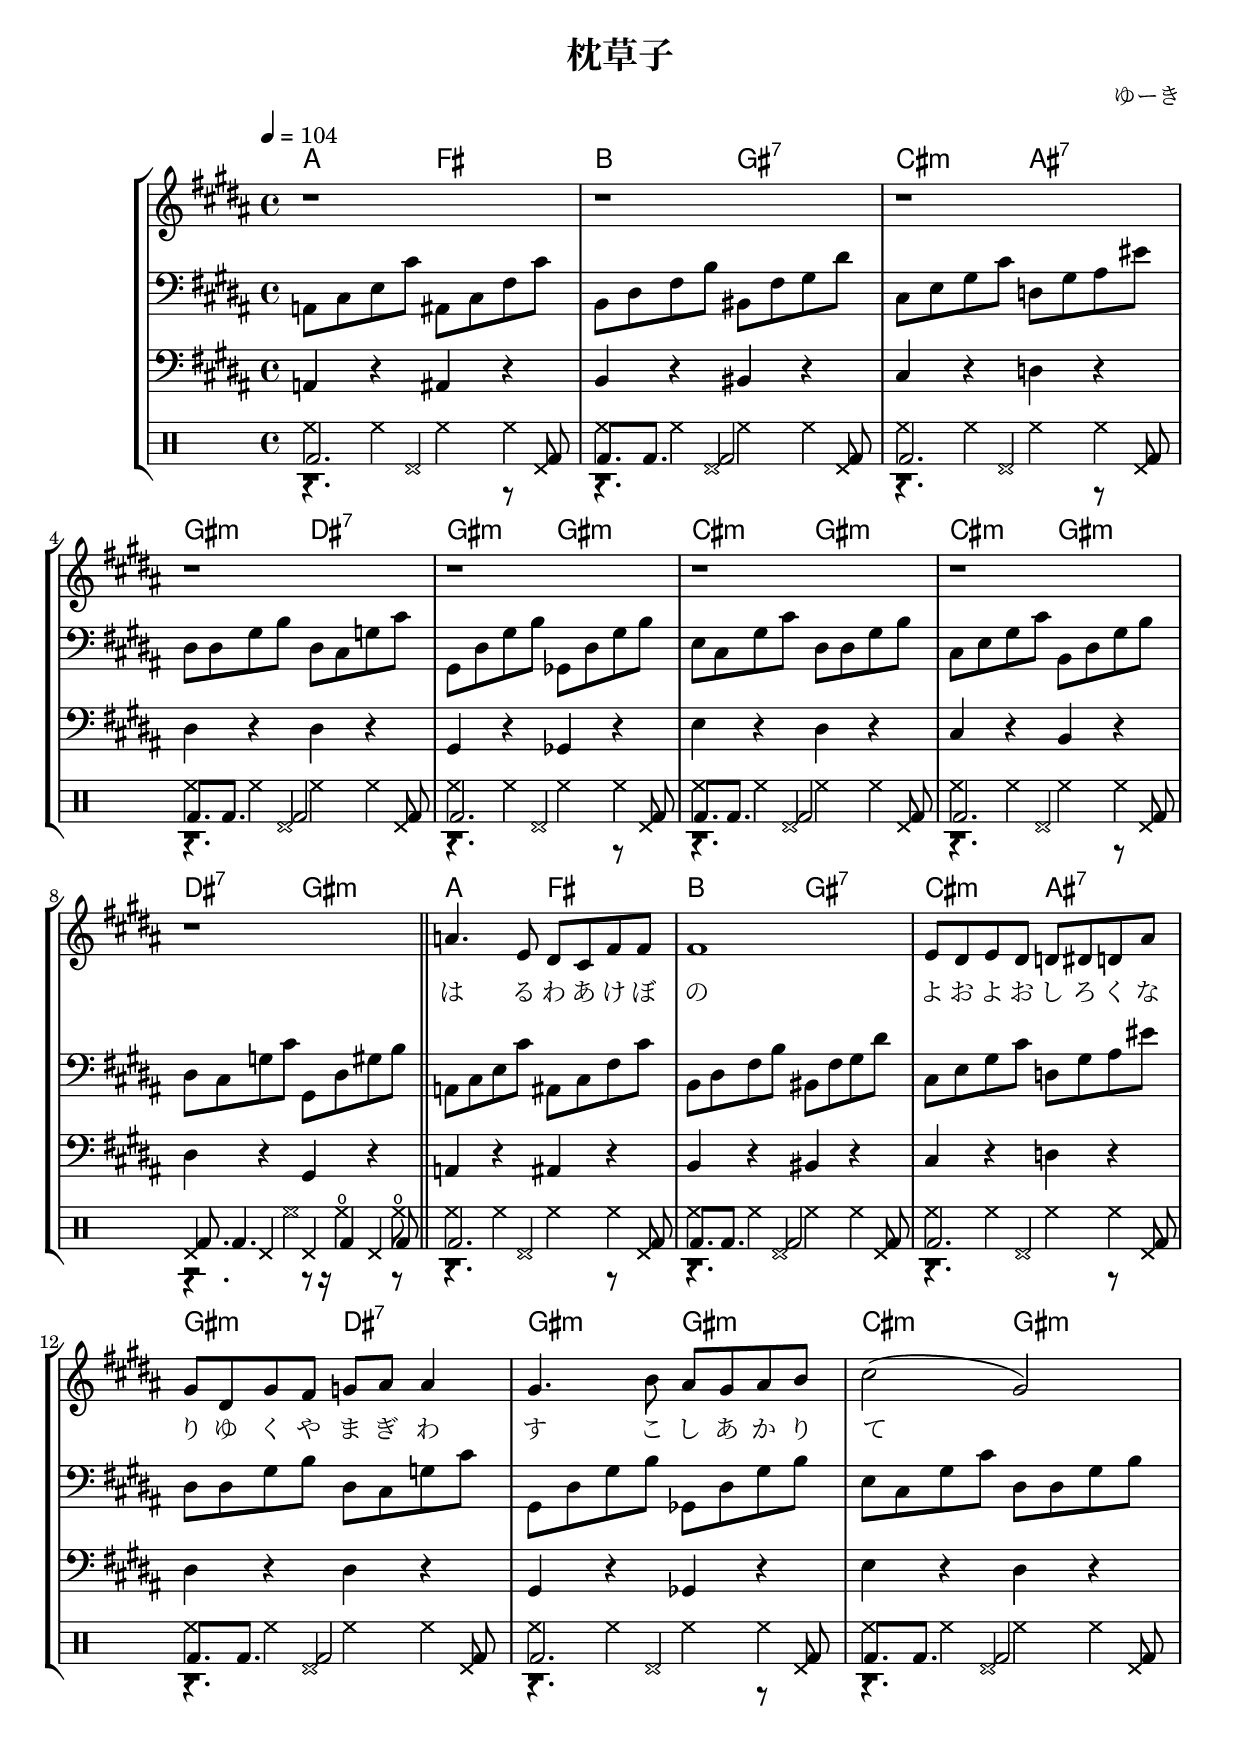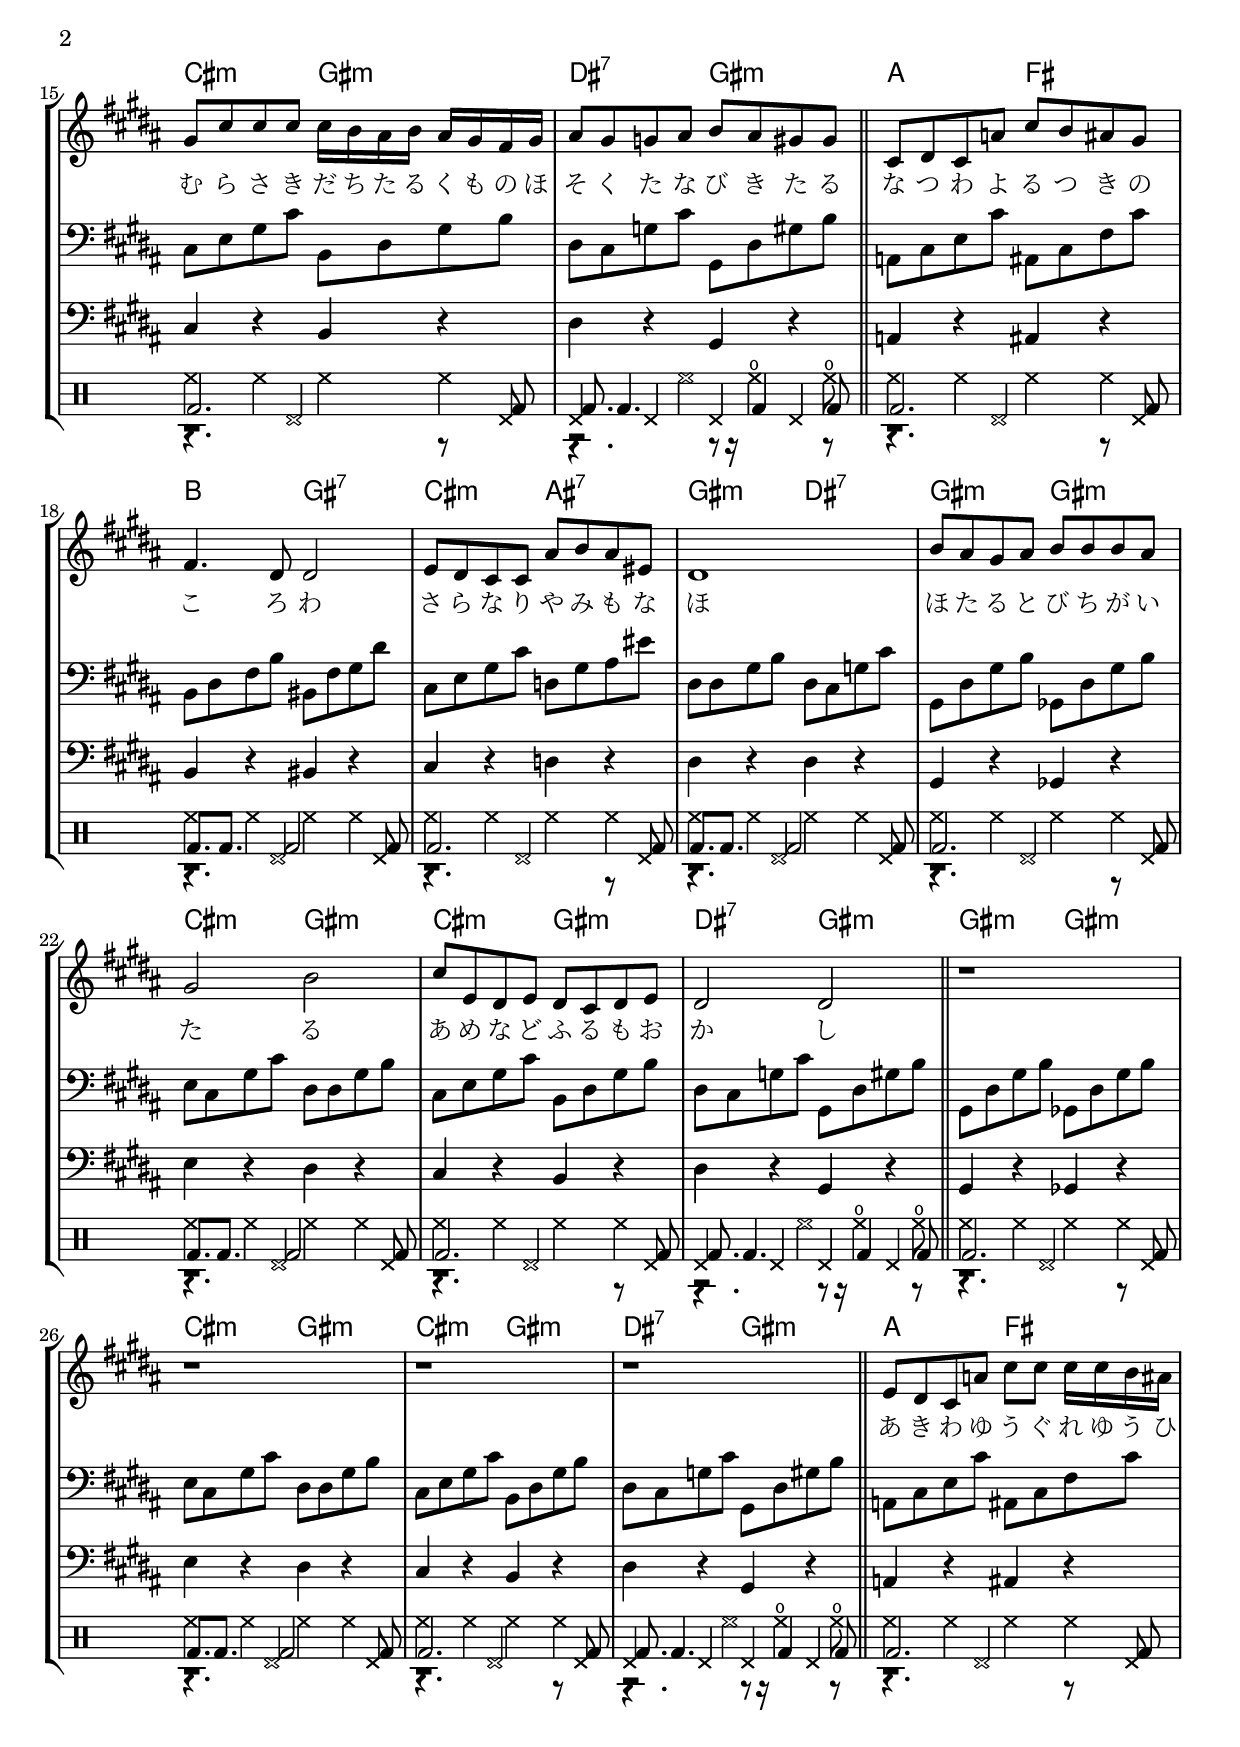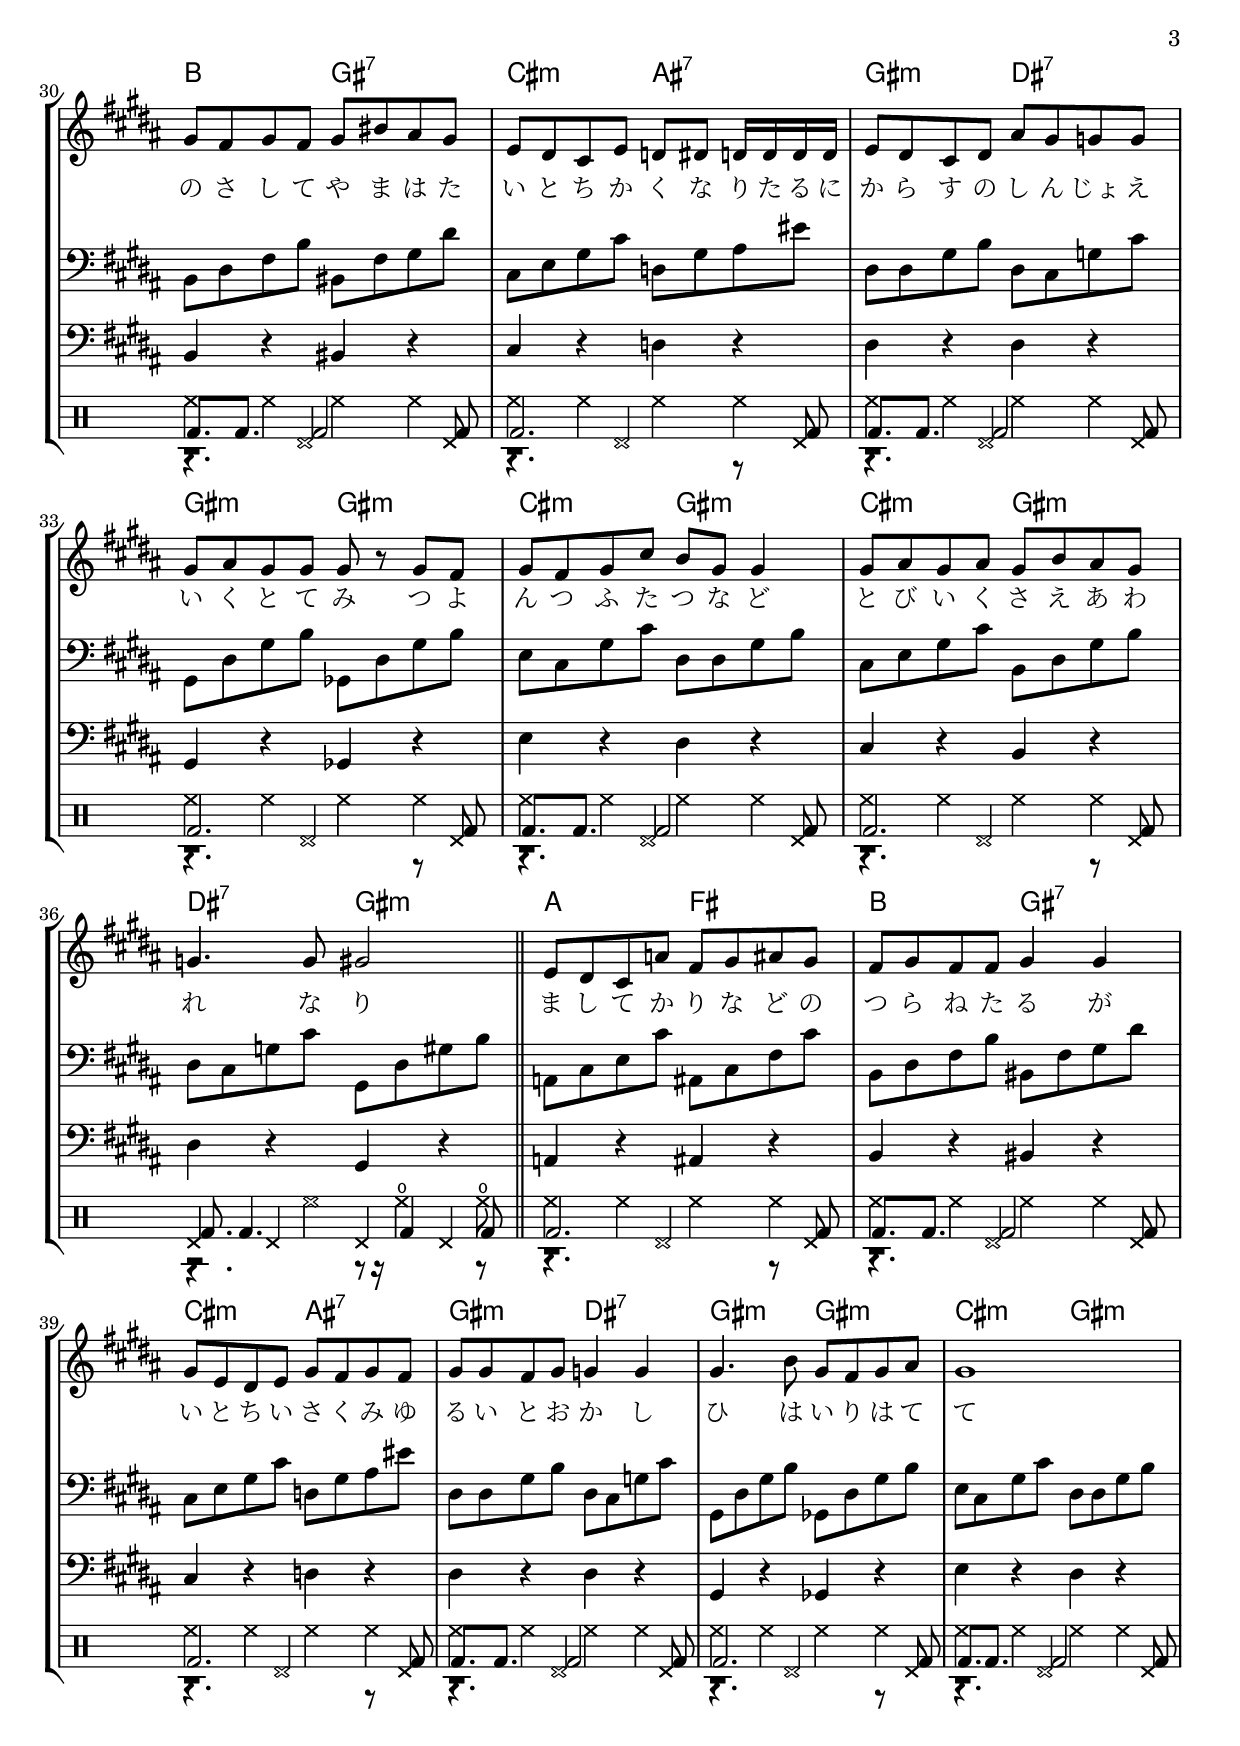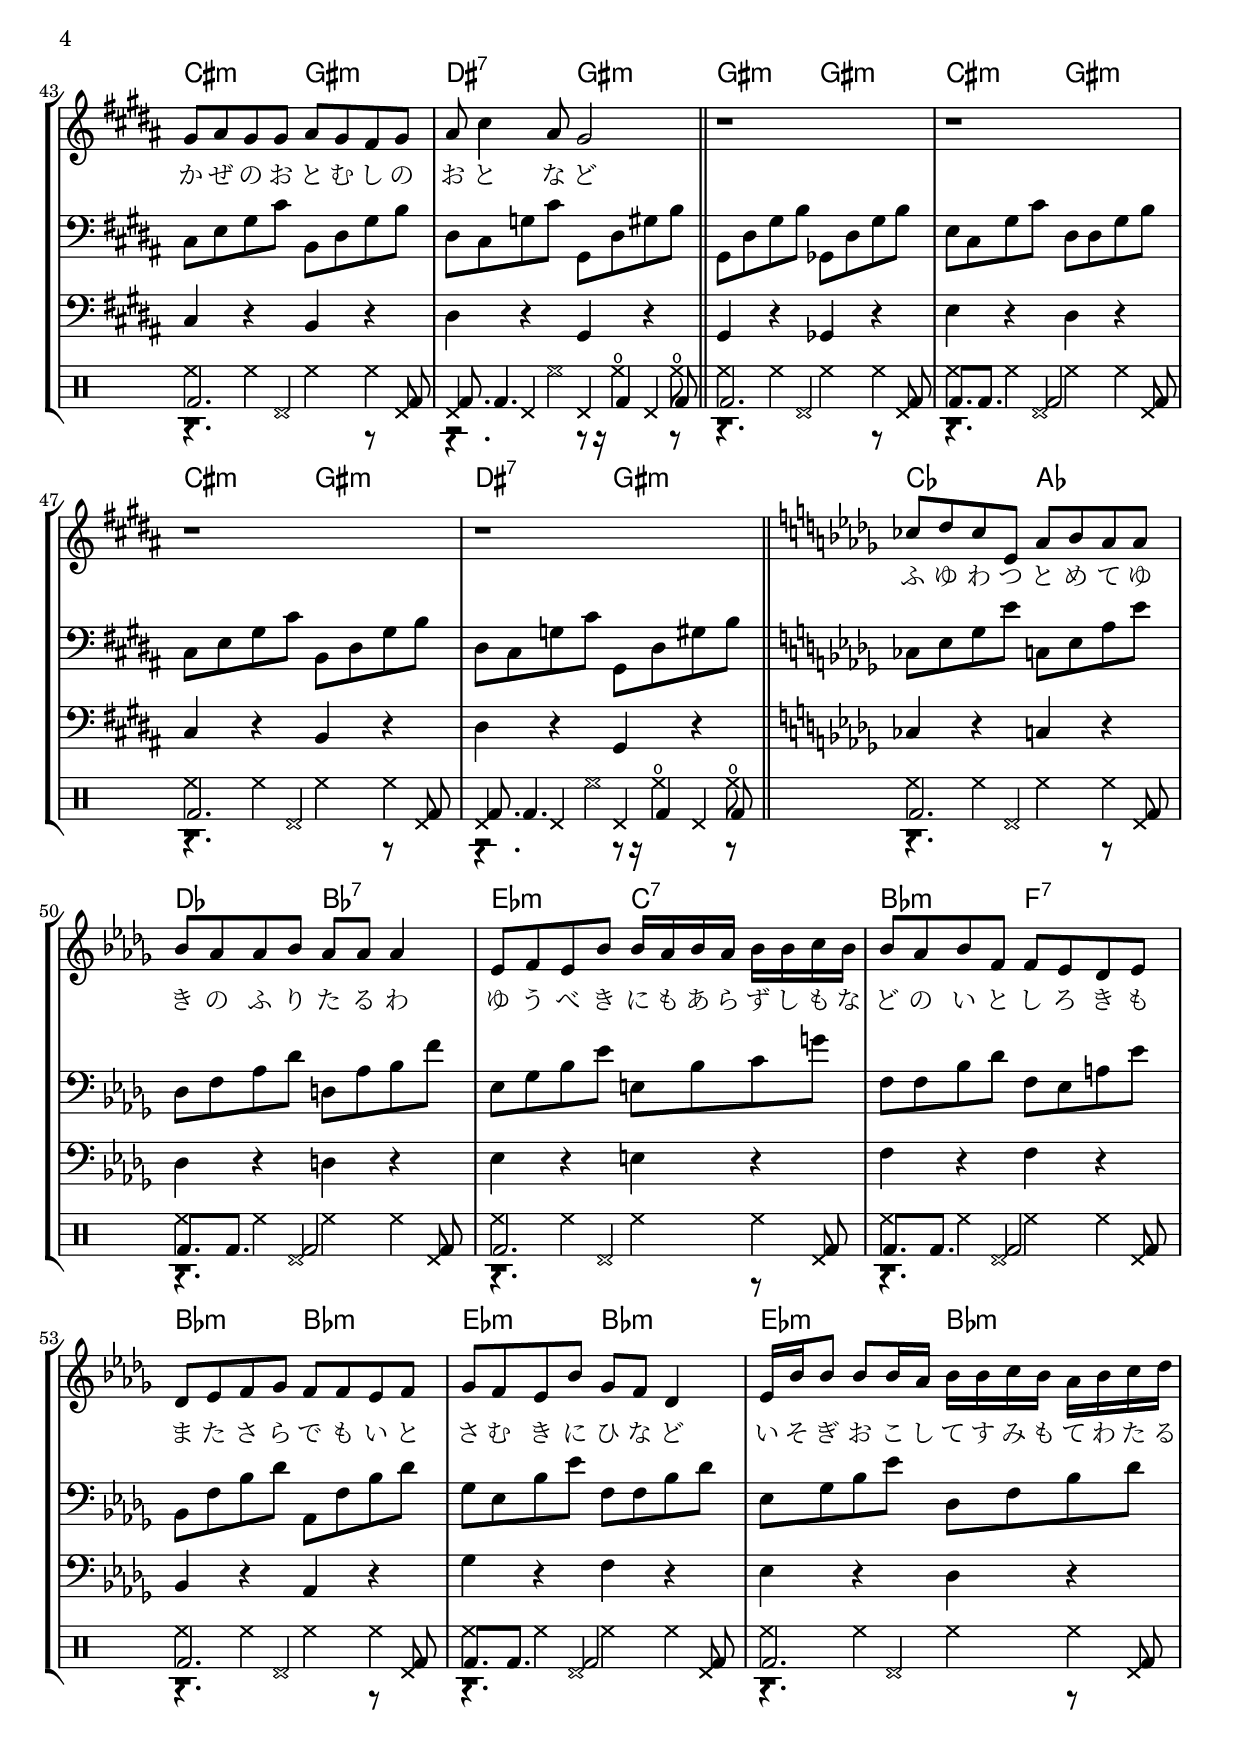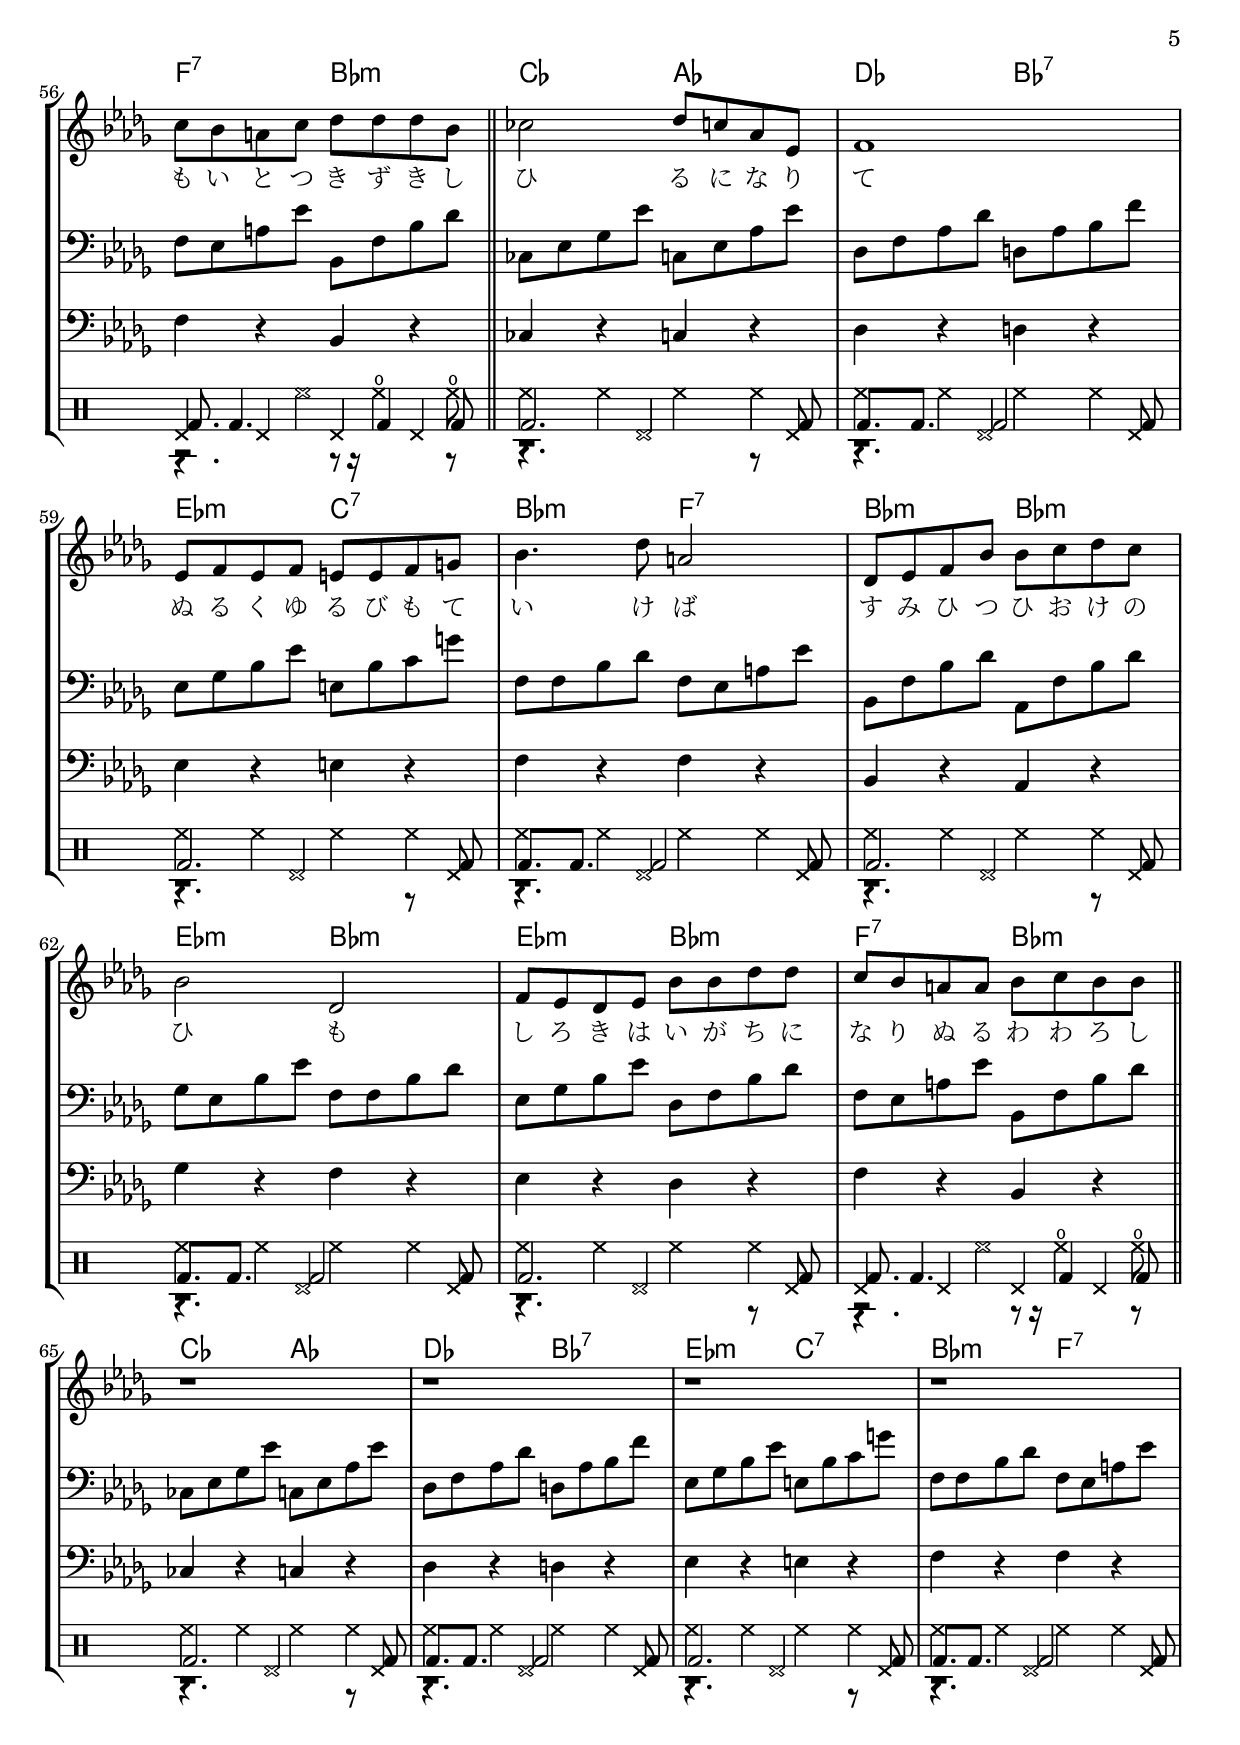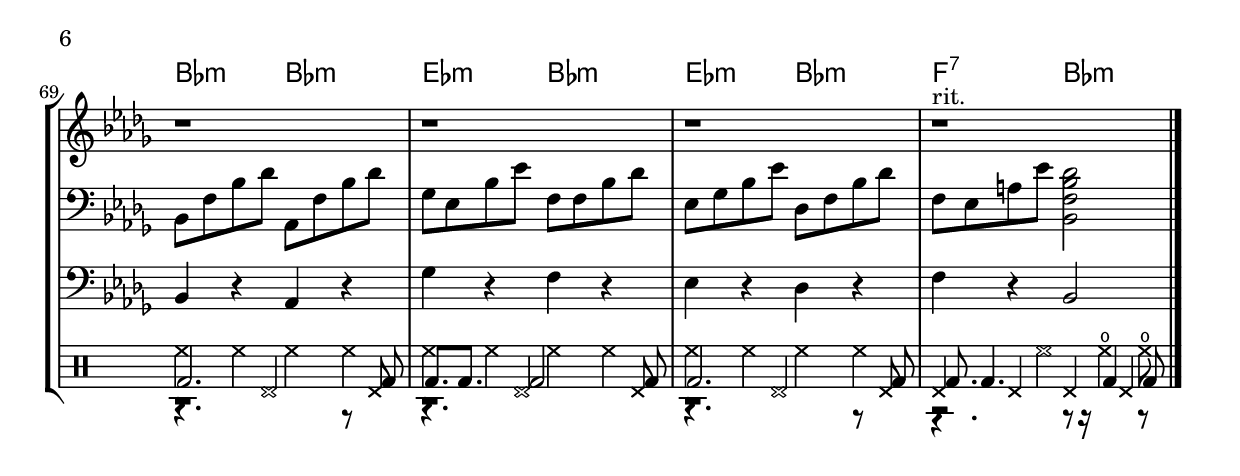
\version "2.12.1"

\header {
	title = \markup {枕草子}
	composer = \markup \center-column {ゆーき}
}

harmony = \chordmode {
	a2 fis b gis:7 cis:m ais:7 gis:m dis:7 gis:m gis:m cis:m gis:m cis:m gis:m dis:7 gis:m 

	a fis b gis:7 cis:m ais:7 gis:m dis:7 gis:m gis:m cis:m gis:m cis:m gis:m dis:7 gis:m 

	a fis b gis:7 cis:m ais:7 gis:m dis:7 gis:m gis:m cis:m gis:m cis:m gis:m dis:7 gis:m 

	gis:m gis:m cis:m gis:m cis:m gis:m dis:7 gis:m 

	a fis b gis:7 cis:m ais:7 gis:m dis:7 gis:m gis:m cis:m gis:m cis:m gis:m dis:7 gis:m 

	a fis b gis:7 cis:m ais:7 gis:m dis:7 gis:m gis:m cis:m gis:m cis:m gis:m dis:7 gis:m 

	gis:m gis:m cis:m gis:m cis:m gis:m dis:7 gis:m 

	ces as des bes:7 es:m c:7 bes:m f:7 bes:m bes:m es:m bes:m es:m bes:m f:7 bes:m 

	ces as des bes:7 es:m c:7 bes:m f:7 bes:m bes:m es:m bes:m es:m bes:m f:7 bes:m 

	ces as des bes:7 es:m c:7 bes:m f:7 bes:m bes:m es:m bes:m es:m bes:m f:7 bes:m 
}

melody = {
	\key b \major
	\tempo 4 = 104
	r1 | r1 | r1 | r1 | r1 | r1 | r1 | r1   
	\set Staff.midiInstrument = #"fss0.35"
	 a'4.  e'8  dis'8  cis'8  fis'8  fis'8 
	fis'1 
	e'8  dis'8  e'8  dis'8  d'8  dis'8  d'8  ais'8 
	gis'8  dis'8  gis'8  fis'8  g'8  ais'8  ais'4 
	gis'4.  b'8  ais'8  gis'8  ais'8  b'8 
	cis''2  (gis'2) 
	gis'8  cis''8  cis''8  cis''8  cis''16  b'16  ais'16  b'16  ais'16  gis'16  fis'16  gis'16 
	ais'8  gis'8  g'8  ais'8  b'8  ais'8  gis'8  gis'8
	\set Staff.midiInstrument = #"fss0.35"
	 cis'8  dis'8  cis'8  a'8  cis''8  b'8  ais'8  gis'8 
	fis'4.  dis'8  dis'2 
	e'8  dis'8  cis'8  cis'8  ais'8  b'8  ais'8  eis'8 
	dis'1 
	b'8  ais'8  gis'8  ais'8  b'8  b'8  b'8  ais'8 
	gis'2  b'2 
	cis''8  e'8  dis'8  e'8  dis'8  cis'8  dis'8  e'8 
	dis'2  dis'2
	r1 | r1 | r1 | r1   
	\set Staff.midiInstrument = #"mmi0.42"
	 e'8  dis'8  cis'8  a'8  cis''8  cis''8  cis''16  cis''16  b'16  ais'16 
	gis'8  fis'8  gis'8  fis'8  gis'8  bis'8  ais'8  gis'8 
	e'8  dis'8  cis'8  e'8  d'8  dis'8  d'16  d'16  d'16  d'16 
	e'8  dis'8  cis'8  dis'8  ais'8  gis'8  g'8  g'8 
	gis'8  ais'8  gis'8  gis'8  gis'8  r8  gis'8  fis'8 
	gis'8  fis'8  gis'8  cis''8  b'8  gis'8  gis'4 
	gis'8  ais'8  gis'8  ais'8  gis'8  b'8  ais'8  gis'8 
	g'4.  g'8  gis'2
	\set Staff.midiInstrument = #"mmi0.42"
	 e'8  dis'8  cis'8  a'8  fis'8  gis'8  ais'8  gis'8 
	fis'8  gis'8  fis'8  fis'8  gis'4  gis'4 
	gis'8  e'8  dis'8  e'8  gis'8  fis'8  gis'8  fis'8 
	gis'8  gis'8  fis'8  gis'8  g'4  g'4 
	gis'4.  b'8  gis'8  fis'8  gis'8  ais'8 
	gis'1 
	gis'8  ais'8  gis'8  gis'8  ais'8  gis'8  fis'8  gis'8 
	ais'8  cis''4  ais'8  gis'2
	r1 | r1 | r1 | r1   
	\set Staff.midiInstrument = #"mmi0.42"
		\key des \major
 ces''8  des''8  ces''8  es'8  as'8  bes'8  as'8  as'8 
	bes'8  as'8  as'8  bes'8  as'8  as'8  as'4 
	es'8  f'8  es'8  bes'8  bes'16  as'16  bes'16  as'16  bes'16  bes'16  c''16  bes'16 
	bes'8  as'8  bes'8  f'8  f'8  es'8  des'8  es'8 
	des'8  es'8  f'8  ges'8  f'8  f'8  es'8  f'8 
	ges'8  f'8  es'8  bes'8  ges'8  f'8  des'4 
	es'16  bes'16  bes'8  bes'8  bes'16  as'16  bes'16  bes'16  c''16  bes'16  as'16  bes'16  c''16  des''16 
	c''8  bes'8  a'8  c''8  des''8  des''8  des''8  bes'8
	\set Staff.midiInstrument = #"mmi0.42"
	 ces''2  des''8  c''8  as'8  es'8 
	f'1 
	es'8  f'8  es'8  f'8  e'8  e'8  f'8  g'8 
	bes'4.  des''8  a'2 
	des'8  es'8  f'8  bes'8  bes'8  c''8  des''8  c''8 
	bes'2  des'2 
	f'8  es'8  des'8  es'8  bes'8  bes'8  des''8  des''8 
	c''8  bes'8  a'8  a'8  bes'8  c''8  bes'8  bes'8
	r1 | r1 | r1 | r1 | r1 | r1 | r1 | r1^"rit." \bar "|."
}

words = \lyricmode {
	
	は  る  わ  あ  け  ぼ  の  よ  お  よ  お  し  ろ  く  な  り  ゆ  く  や  ま  ぎ  わ  す  こ  し  あ  か  り  て  む  ら  さ  き  だ  ち  た  る  く  も  の  ほ  そ  く  た  な  び  き  た  る  
	な  つ  わ  よ  る  つ  き  の  こ  ろ  わ  さ  ら  な  り  や  み  も  な  ほ  ほ  た  る  と  び  ち  が  い  た  る  あ  め  な  ど  ふ  る  も  お  か  し  
	
	あ  き  わ  ゆ  う  ぐ  れ  ゆ  う  ひ  の  さ  し  て  や  ま  は  た  い  と  ち  か  く  な  り  た  る  に  か  ら  す  の  し  ん  じょ  え  い  く  と  て  み  つ  よ  ん  つ  ふ  た  つ  な  ど  と  び  い  く  さ  え  あ  わ  れ  な  り  
	ま  し  て  か  り  な  ど  の  つ  ら  ね  た  る  が  い  と  ち  い  さ  く  み  ゆ  る  い  と  お  か  し  ひ  は  い  り  は  て  て  か  ぜ  の  お  と  む  し  の  お  と  な  ど  
	
	ふ  ゆ  わ  つ  と  め  て  ゆ  き  の  ふ  り  た  る  わ  ゆ  う  べ  き  に  も  あ  ら  ず  し  も  な  ど  の  い  と  し  ろ  き  も  ま  た  さ  ら  で  も  い  と  さ  む  き  に  ひ  な  ど  い  そ  ぎ  お  こ  し  て  す  み  も  て  わ  た  る  も  い  と  つ  き  ず  き  し  
	ひ  る  に  な  り  て  ぬ  る  く  ゆ  る  び  も  て  い  け  ば  す  み  ひ  つ  ひ  お  け  の  ひ  も  し  ろ  き  は  い  が  ち  に  な  り  ぬ  る  わ  わ  ろ  し  
	
}

tempochange = {
	\tempo 4 = 104
	r1 | r1 | r1 | r1 | r1 | r1 | r1 | r1 \bar "||"
	\tempo 4 = 104
	r1 | r1 | r1 | r1 | r1 | r1 | r1 | r1 \bar "||"
	\tempo 4 = 104
	r1 | r1 | r1 | r1 | r1 | r1 | r1 | r1 \bar "||"
	\tempo 4 = 104
	r1 | r1 | r1 | r1 \bar "||"
	\tempo 4 = 104
	r1 | r1 | r1 | r1 | r1 | r1 | r1 | r1 \bar "||"
	\tempo 4 = 104
	r1 | r1 | r1 | r1 | r1 | r1 | r1 | r1 \bar "||"
	\tempo 4 = 104
	r1 | r1 | r1 | r1 \bar "||"
	\tempo 4 = 104
	r1 | r1 | r1 | r1 | r1 | r1 | r1 | r1 \bar "||"
	\tempo 4 = 104
	r1 | r1 | r1 | r1 | r1 | r1 | r1 | r1 \bar "||"
	\tempo 4 = 104
	r1 | r1 | r1 | r1 | r1 | r1 | r1 | \tempo 4 = 78 r2 \tempo 4 = 69 r2 \bar "|."
}

mainacc = {
	\clef bass
	\set Staff.midiInstrument = #"Acoustic grand"
	\key b \major
	\tempo 4 = 104
	a,8 cis8 e8 cis'8
	ais,8 cis8 fis8 cis'8
	b,8 dis8 fis8 b8
	bis,8 fis8 gis8 dis'8
	cis8 e8 gis8 cis'8
	d8 gis8 ais8 eis'8
	dis8 dis8 gis8 b8
	dis8 cis8 g8 cis'8
	gis,8 dis8 gis8 b8
	ges,8 dis8 gis8 b8
	e8 cis8 gis8 cis'8
	dis8 dis8 gis8 b8
	cis8 e8 gis8 cis'8
	b,8 dis8 gis8 b8
	dis8 cis8 g8 cis'8
	gis,8 dis8 gis8 b8
	\bar "||"

	\set Staff.midiInstrument = #"Acoustic grand"
	a,8 cis8 e8 cis'8
	ais,8 cis8 fis8 cis'8
	b,8 dis8 fis8 b8
	bis,8 fis8 gis8 dis'8
	cis8 e8 gis8 cis'8
	d8 gis8 ais8 eis'8
	dis8 dis8 gis8 b8
	dis8 cis8 g8 cis'8
	gis,8 dis8 gis8 b8
	ges,8 dis8 gis8 b8
	e8 cis8 gis8 cis'8
	dis8 dis8 gis8 b8
	cis8 e8 gis8 cis'8
	b,8 dis8 gis8 b8
	dis8 cis8 g8 cis'8
	gis,8 dis8 gis8 b8
	\bar "||"

	\set Staff.midiInstrument = #"Acoustic grand"
	a,8 cis8 e8 cis'8
	ais,8 cis8 fis8 cis'8
	b,8 dis8 fis8 b8
	bis,8 fis8 gis8 dis'8
	cis8 e8 gis8 cis'8
	d8 gis8 ais8 eis'8
	dis8 dis8 gis8 b8
	dis8 cis8 g8 cis'8
	gis,8 dis8 gis8 b8
	ges,8 dis8 gis8 b8
	e8 cis8 gis8 cis'8
	dis8 dis8 gis8 b8
	cis8 e8 gis8 cis'8
	b,8 dis8 gis8 b8
	dis8 cis8 g8 cis'8
	gis,8 dis8 gis8 b8
	\bar "||"

	\set Staff.midiInstrument = #"Acoustic grand"
	gis,8 dis8 gis8 b8
	ges,8 dis8 gis8 b8
	e8 cis8 gis8 cis'8
	dis8 dis8 gis8 b8
	cis8 e8 gis8 cis'8
	b,8 dis8 gis8 b8
	dis8 cis8 g8 cis'8
	gis,8 dis8 gis8 b8
	\bar "||"

	\set Staff.midiInstrument = #"Acoustic grand"
	a,8 cis8 e8 cis'8
	ais,8 cis8 fis8 cis'8
	b,8 dis8 fis8 b8
	bis,8 fis8 gis8 dis'8
	cis8 e8 gis8 cis'8
	d8 gis8 ais8 eis'8
	dis8 dis8 gis8 b8
	dis8 cis8 g8 cis'8
	gis,8 dis8 gis8 b8
	ges,8 dis8 gis8 b8
	e8 cis8 gis8 cis'8
	dis8 dis8 gis8 b8
	cis8 e8 gis8 cis'8
	b,8 dis8 gis8 b8
	dis8 cis8 g8 cis'8
	gis,8 dis8 gis8 b8
	\bar "||"

	\set Staff.midiInstrument = #"Acoustic grand"
	a,8 cis8 e8 cis'8
	ais,8 cis8 fis8 cis'8
	b,8 dis8 fis8 b8
	bis,8 fis8 gis8 dis'8
	cis8 e8 gis8 cis'8
	d8 gis8 ais8 eis'8
	dis8 dis8 gis8 b8
	dis8 cis8 g8 cis'8
	gis,8 dis8 gis8 b8
	ges,8 dis8 gis8 b8
	e8 cis8 gis8 cis'8
	dis8 dis8 gis8 b8
	cis8 e8 gis8 cis'8
	b,8 dis8 gis8 b8
	dis8 cis8 g8 cis'8
	gis,8 dis8 gis8 b8
	\bar "||"

	\set Staff.midiInstrument = #"Acoustic grand"
	gis,8 dis8 gis8 b8
	ges,8 dis8 gis8 b8
	e8 cis8 gis8 cis'8
	dis8 dis8 gis8 b8
	cis8 e8 gis8 cis'8
	b,8 dis8 gis8 b8
	dis8 cis8 g8 cis'8
	gis,8 dis8 gis8 b8
	\bar "||"

	\set Staff.midiInstrument = #"Acoustic grand"
	\key des \major
	ces8 es8 ges8 es'8
	c8 es8 as8 es'8
	des8 f8 as8 des'8
	d8 as8 bes8 f'8
	es8 ges8 bes8 es'8
	e8 bes8 c'8 g'8
	f8 f8 bes8 des'8
	f8 es8 a8 es'8
	bes,8 f8 bes8 des'8
	as,8 f8 bes8 des'8
	ges8 es8 bes8 es'8
	f8 f8 bes8 des'8
	es8 ges8 bes8 es'8
	des8 f8 bes8 des'8
	f8 es8 a8 es'8
	bes,8 f8 bes8 des'8
	\bar "||"

	\set Staff.midiInstrument = #"Acoustic grand"
	ces8 es8 ges8 es'8
	c8 es8 as8 es'8
	des8 f8 as8 des'8
	d8 as8 bes8 f'8
	es8 ges8 bes8 es'8
	e8 bes8 c'8 g'8
	f8 f8 bes8 des'8
	f8 es8 a8 es'8
	bes,8 f8 bes8 des'8
	as,8 f8 bes8 des'8
	ges8 es8 bes8 es'8
	f8 f8 bes8 des'8
	es8 ges8 bes8 es'8
	des8 f8 bes8 des'8
	f8 es8 a8 es'8
	bes,8 f8 bes8 des'8
	\bar "||"

	\set Staff.midiInstrument = #"Acoustic grand"
	ces8 es8 ges8 es'8
	c8 es8 as8 es'8
	des8 f8 as8 des'8
	d8 as8 bes8 f'8
	es8 ges8 bes8 es'8
	e8 bes8 c'8 g'8
	f8 f8 bes8 des'8
	f8 es8 a8 es'8
	bes,8 f8 bes8 des'8
	as,8 f8 bes8 des'8
	ges8 es8 bes8 es'8
	f8 f8 bes8 des'8
	es8 ges8 bes8 es'8
	des8 f8 bes8 des'8
	f8 es8 a8 es'8
	<bes, f bes des'>2
	\bar "|."
}

subacc = {
	\clef bass
	\set Staff.midiInstrument = #"Cello"
	\key b \major
	\tempo 4 = 104
	a,4 r4
	ais,4 r4
	b,4 r4
	bis,4 r4
	cis4 r4
	d4 r4
	dis4 r4
	dis4 r4
	gis,4 r4
	ges,4 r4
	e4 r4
	dis4 r4
	cis4 r4
	b,4 r4
	dis4 r4
	gis,4 r4
	\bar "||"

	\set Staff.midiInstrument = #"Cello"
	a,4 r4
	ais,4 r4
	b,4 r4
	bis,4 r4
	cis4 r4
	d4 r4
	dis4 r4
	dis4 r4
	gis,4 r4
	ges,4 r4
	e4 r4
	dis4 r4
	cis4 r4
	b,4 r4
	dis4 r4
	gis,4 r4
	\bar "||"

	\set Staff.midiInstrument = #"Cello"
	a,4 r4
	ais,4 r4
	b,4 r4
	bis,4 r4
	cis4 r4
	d4 r4
	dis4 r4
	dis4 r4
	gis,4 r4
	ges,4 r4
	e4 r4
	dis4 r4
	cis4 r4
	b,4 r4
	dis4 r4
	gis,4 r4
	\bar "||"

	\set Staff.midiInstrument = #"Cello"
	gis,4 r4
	ges,4 r4
	e4 r4
	dis4 r4
	cis4 r4
	b,4 r4
	dis4 r4
	gis,4 r4
	\bar "||"

	\set Staff.midiInstrument = #"Cello"
	a,4 r4
	ais,4 r4
	b,4 r4
	bis,4 r4
	cis4 r4
	d4 r4
	dis4 r4
	dis4 r4
	gis,4 r4
	ges,4 r4
	e4 r4
	dis4 r4
	cis4 r4
	b,4 r4
	dis4 r4
	gis,4 r4
	\bar "||"

	\set Staff.midiInstrument = #"Cello"
	a,4 r4
	ais,4 r4
	b,4 r4
	bis,4 r4
	cis4 r4
	d4 r4
	dis4 r4
	dis4 r4
	gis,4 r4
	ges,4 r4
	e4 r4
	dis4 r4
	cis4 r4
	b,4 r4
	dis4 r4
	gis,4 r4
	\bar "||"

	\set Staff.midiInstrument = #"Cello"
	gis,4 r4
	ges,4 r4
	e4 r4
	dis4 r4
	cis4 r4
	b,4 r4
	dis4 r4
	gis,4 r4
	\bar "||"

	\set Staff.midiInstrument = #"Cello"
	\key des \major
	ces4 r4
	c4 r4
	des4 r4
	d4 r4
	es4 r4
	e4 r4
	f4 r4
	f4 r4
	bes,4 r4
	as,4 r4
	ges4 r4
	f4 r4
	es4 r4
	des4 r4
	f4 r4
	bes,4 r4
	\bar "||"

	\set Staff.midiInstrument = #"Cello"
	ces4 r4
	c4 r4
	des4 r4
	d4 r4
	es4 r4
	e4 r4
	f4 r4
	f4 r4
	bes,4 r4
	as,4 r4
	ges4 r4
	f4 r4
	es4 r4
	des4 r4
	f4 r4
	bes,4 r4
	\bar "||"

	\set Staff.midiInstrument = #"Cello"
	ces4 r4
	c4 r4
	des4 r4
	d4 r4
	es4 r4
	e4 r4
	f4 r4
	f4 r4
	bes,4 r4
	as,4 r4
	ges4 r4
	f4 r4
	es4 r4
	des4 r4
	f4 r4
	bes,2
	\bar "|."
}

percA = {
	\drummode {
	r1  |r1  |r1  |r1  |r1  |r1  |r1  |r2 r8 hho4 hho8  \bar "||"
	r1  |r1  |r1  |r1  |r1  |r1  |r1  |r2 r8 hho4 hho8  \bar "||"
	r1  |r1  |r1  |r1  |r1  |r1  |r1  |r2 r8 hho4 hho8  \bar "||"
	r1  |r1  |r1  |r2 r8 hho4 hho8  \bar "||"
	r1  |r1  |r1  |r1  |r1  |r1  |r1  |r2 r8 hho4 hho8  \bar "||"
	r1  |r1  |r1  |r1  |r1  |r1  |r1  |r2 r8 hho4 hho8  \bar "||"
	r1  |r1  |r1  |r2 r8 hho4 hho8  \bar "||"
	r1  |r1  |r1  |r1  |r1  |r1  |r1  |r2 r8 hho4 hho8  \bar "||"
	r1  |r1  |r1  |r1  |r1  |r1  |r1  |r2 r8 hho4 hho8  \bar "||"
	r1  |r1  |r1  |r1  |r1  |r1  |r1  |r2 r8 hho4 hho8  \bar "|."
	}
}

percB = {
	\drummode {
	r4. hhp2 hhp8  |r4. hhp2 hhp8  |r4. hhp2 hhp8  |r4. hhp2 hhp8  |r4. hhp2 hhp8  |r4. hhp2 hhp8  |r4. hhp2 hhp8  |hhp4 hhp4 hhp4 hhp4  \bar "||"
	r4. hhp2 hhp8  |r4. hhp2 hhp8  |r4. hhp2 hhp8  |r4. hhp2 hhp8  |r4. hhp2 hhp8  |r4. hhp2 hhp8  |r4. hhp2 hhp8  |hhp4 hhp4 hhp4 hhp4  \bar "||"
	r4. hhp2 hhp8  |r4. hhp2 hhp8  |r4. hhp2 hhp8  |r4. hhp2 hhp8  |r4. hhp2 hhp8  |r4. hhp2 hhp8  |r4. hhp2 hhp8  |hhp4 hhp4 hhp4 hhp4  \bar "||"
	r4. hhp2 hhp8  |r4. hhp2 hhp8  |r4. hhp2 hhp8  |hhp4 hhp4 hhp4 hhp4  \bar "||"
	r4. hhp2 hhp8  |r4. hhp2 hhp8  |r4. hhp2 hhp8  |r4. hhp2 hhp8  |r4. hhp2 hhp8  |r4. hhp2 hhp8  |r4. hhp2 hhp8  |hhp4 hhp4 hhp4 hhp4  \bar "||"
	r4. hhp2 hhp8  |r4. hhp2 hhp8  |r4. hhp2 hhp8  |r4. hhp2 hhp8  |r4. hhp2 hhp8  |r4. hhp2 hhp8  |r4. hhp2 hhp8  |hhp4 hhp4 hhp4 hhp4  \bar "||"
	r4. hhp2 hhp8  |r4. hhp2 hhp8  |r4. hhp2 hhp8  |hhp4 hhp4 hhp4 hhp4  \bar "||"
	r4. hhp2 hhp8  |r4. hhp2 hhp8  |r4. hhp2 hhp8  |r4. hhp2 hhp8  |r4. hhp2 hhp8  |r4. hhp2 hhp8  |r4. hhp2 hhp8  |hhp4 hhp4 hhp4 hhp4  \bar "||"
	r4. hhp2 hhp8  |r4. hhp2 hhp8  |r4. hhp2 hhp8  |r4. hhp2 hhp8  |r4. hhp2 hhp8  |r4. hhp2 hhp8  |r4. hhp2 hhp8  |hhp4 hhp4 hhp4 hhp4  \bar "||"
	r4. hhp2 hhp8  |r4. hhp2 hhp8  |r4. hhp2 hhp8  |r4. hhp2 hhp8  |r4. hhp2 hhp8  |r4. hhp2 hhp8  |r4. hhp2 hhp8  |hhp4 hhp4 hhp4 hhp4  \bar "|."
	}
}

percC = {
	\drummode {
	hh4 hh4 hh4 hh4  |hh4 hh4 hh4 hh4  |hh4 hh4 hh4 hh4  |hh4 hh4 hh4 hh4  |hh4 hh4 hh4 hh4  |hh4 hh4 hh4 hh4  |hh4 hh4 hh4 hh4  |r4. hh2 r8  \bar "||"
	hh4 hh4 hh4 hh4  |hh4 hh4 hh4 hh4  |hh4 hh4 hh4 hh4  |hh4 hh4 hh4 hh4  |hh4 hh4 hh4 hh4  |hh4 hh4 hh4 hh4  |hh4 hh4 hh4 hh4  |r4. hh2 r8  \bar "||"
	hh4 hh4 hh4 hh4  |hh4 hh4 hh4 hh4  |hh4 hh4 hh4 hh4  |hh4 hh4 hh4 hh4  |hh4 hh4 hh4 hh4  |hh4 hh4 hh4 hh4  |hh4 hh4 hh4 hh4  |r4. hh2 r8  \bar "||"
	hh4 hh4 hh4 hh4  |hh4 hh4 hh4 hh4  |hh4 hh4 hh4 hh4  |r4. hh2 r8  \bar "||"
	hh4 hh4 hh4 hh4  |hh4 hh4 hh4 hh4  |hh4 hh4 hh4 hh4  |hh4 hh4 hh4 hh4  |hh4 hh4 hh4 hh4  |hh4 hh4 hh4 hh4  |hh4 hh4 hh4 hh4  |r4. hh2 r8  \bar "||"
	hh4 hh4 hh4 hh4  |hh4 hh4 hh4 hh4  |hh4 hh4 hh4 hh4  |hh4 hh4 hh4 hh4  |hh4 hh4 hh4 hh4  |hh4 hh4 hh4 hh4  |hh4 hh4 hh4 hh4  |r4. hh2 r8  \bar "||"
	hh4 hh4 hh4 hh4  |hh4 hh4 hh4 hh4  |hh4 hh4 hh4 hh4  |r4. hh2 r8  \bar "||"
	hh4 hh4 hh4 hh4  |hh4 hh4 hh4 hh4  |hh4 hh4 hh4 hh4  |hh4 hh4 hh4 hh4  |hh4 hh4 hh4 hh4  |hh4 hh4 hh4 hh4  |hh4 hh4 hh4 hh4  |r4. hh2 r8  \bar "||"
	hh4 hh4 hh4 hh4  |hh4 hh4 hh4 hh4  |hh4 hh4 hh4 hh4  |hh4 hh4 hh4 hh4  |hh4 hh4 hh4 hh4  |hh4 hh4 hh4 hh4  |hh4 hh4 hh4 hh4  |r4. hh2 r8  \bar "||"
	hh4 hh4 hh4 hh4  |hh4 hh4 hh4 hh4  |hh4 hh4 hh4 hh4  |hh4 hh4 hh4 hh4  |hh4 hh4 hh4 hh4  |hh4 hh4 hh4 hh4  |hh4 hh4 hh4 hh4  |r4. hh2 r8  \bar "|."
	}
}

percD = {
	\drummode {
	bd2. r8 bd8  |bd8. bd8. bd2 bd8  |bd2. r8 bd8  |bd8. bd8. bd2 bd8  |bd2. r8 bd8  |bd8. bd8. bd2 bd8  |bd2. r8 bd8  |bd8. bd4. r16 bd4 bd8  \bar "||"
	bd2. r8 bd8  |bd8. bd8. bd2 bd8  |bd2. r8 bd8  |bd8. bd8. bd2 bd8  |bd2. r8 bd8  |bd8. bd8. bd2 bd8  |bd2. r8 bd8  |bd8. bd4. r16 bd4 bd8  \bar "||"
	bd2. r8 bd8  |bd8. bd8. bd2 bd8  |bd2. r8 bd8  |bd8. bd8. bd2 bd8  |bd2. r8 bd8  |bd8. bd8. bd2 bd8  |bd2. r8 bd8  |bd8. bd4. r16 bd4 bd8  \bar "||"
	bd2. r8 bd8  |bd8. bd8. bd2 bd8  |bd2. r8 bd8  |bd8. bd4. r16 bd4 bd8  \bar "||"
	bd2. r8 bd8  |bd8. bd8. bd2 bd8  |bd2. r8 bd8  |bd8. bd8. bd2 bd8  |bd2. r8 bd8  |bd8. bd8. bd2 bd8  |bd2. r8 bd8  |bd8. bd4. r16 bd4 bd8  \bar "||"
	bd2. r8 bd8  |bd8. bd8. bd2 bd8  |bd2. r8 bd8  |bd8. bd8. bd2 bd8  |bd2. r8 bd8  |bd8. bd8. bd2 bd8  |bd2. r8 bd8  |bd8. bd4. r16 bd4 bd8  \bar "||"
	bd2. r8 bd8  |bd8. bd8. bd2 bd8  |bd2. r8 bd8  |bd8. bd4. r16 bd4 bd8  \bar "||"
	bd2. r8 bd8  |bd8. bd8. bd2 bd8  |bd2. r8 bd8  |bd8. bd8. bd2 bd8  |bd2. r8 bd8  |bd8. bd8. bd2 bd8  |bd2. r8 bd8  |bd8. bd4. r16 bd4 bd8  \bar "||"
	bd2. r8 bd8  |bd8. bd8. bd2 bd8  |bd2. r8 bd8  |bd8. bd8. bd2 bd8  |bd2. r8 bd8  |bd8. bd8. bd2 bd8  |bd2. r8 bd8  |bd8. bd4. r16 bd4 bd8  \bar "||"
	bd2. r8 bd8  |bd8. bd8. bd2 bd8  |bd2. r8 bd8  |bd8. bd8. bd2 bd8  |bd2. r8 bd8  |bd8. bd8. bd2 bd8  |bd2. r8 bd8  |bd8. bd4. r16 bd4 bd8  \bar "|."
	}
}

\score {
	<<
		\new StaffGroup <<
			\new ChordNames {\harmony}
			\new Voice = "melody" {\melody}
			\new Lyrics \lyricsto "melody" \words
			\new Staff = "mainacc" {\mainacc}
			\new Staff = "subacc" {\subacc}
			\new DrumStaff <<
				\new DrumVoice {\percA}
				\new DrumVoice {\percB}
				\new DrumVoice {\percC}
				\new DrumVoice {\percD}
			>>
		>>
	>>
	\layout { }
}
